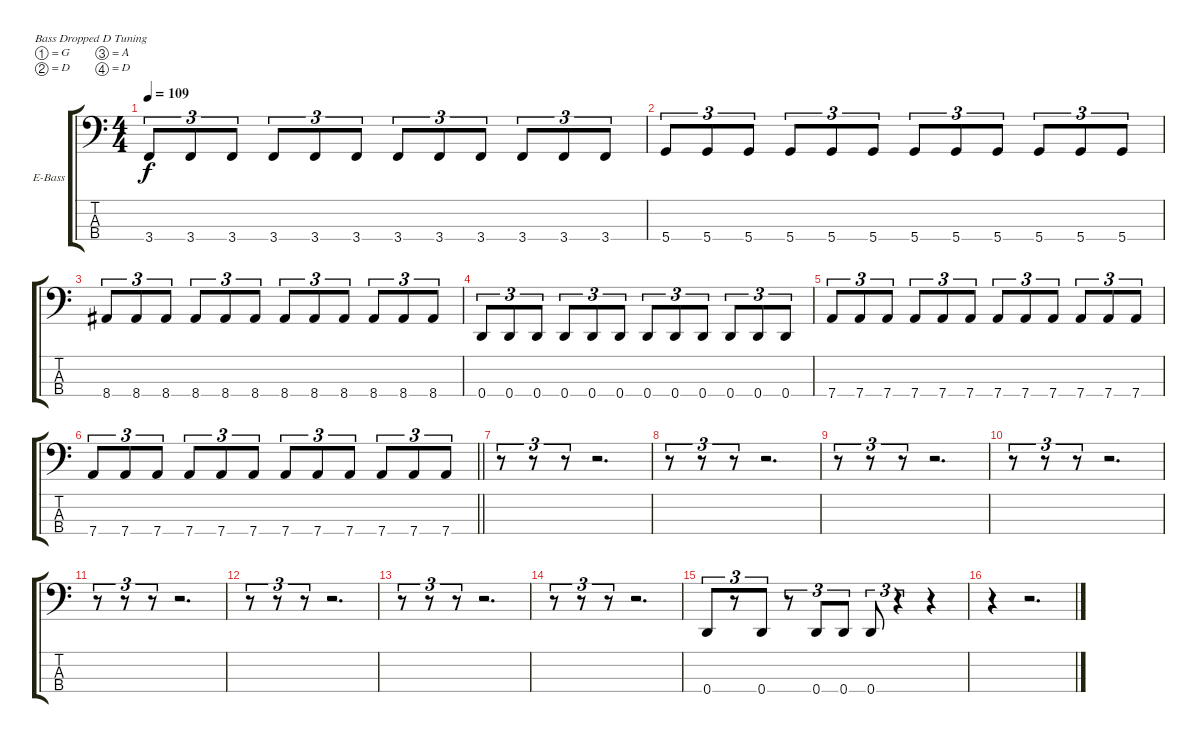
\bracketExtendMode groupsimilarinstruments
\firstSystemTrackNameOrientation horizontal
\otherSystemsTrackNameOrientation horizontal
\track ("Bass guitar (Oliver)" "E-Bass") {instrument electricbassfinger}
\staff {score tabs}
\tuning (G2 D2 A1 D1)
\ts (4 4)
\tempo 109
\clef f4
\ks c
3.4.8{tu (3 2) dy f} 3.4.8{tu (3 2)} 3.4.8{tu (3 2)} 3.4.8{tu (3 2)} 3.4.8{tu (3 2)} 3.4.8{tu (3 2)} 3.4.8{tu (3 2)} 3.4.8{tu (3 2)} 3.4.8{tu (3 2)} 3.4.8{tu (3 2)} 3.4.8{tu (3 2)} 3.4.8{tu (3 2)} |
5.4.8{tu (3 2)} 5.4.8{tu (3 2)} 5.4.8{tu (3 2)} 5.4.8{tu (3 2)} 5.4.8{tu (3 2)} 5.4.8{tu (3 2)} 5.4.8{tu (3 2)} 5.4.8{tu (3 2)} 5.4.8{tu (3 2)} 5.4.8{tu (3 2)} 5.4.8{tu (3 2)} 5.4.8{tu (3 2)} |
8.4.8{tu (3 2)} 8.4.8{tu (3 2)} 8.4.8{tu (3 2)} 8.4.8{tu (3 2)} 8.4.8{tu (3 2)} 8.4.8{tu (3 2)} 8.4.8{tu (3 2)} 8.4.8{tu (3 2)} 8.4.8{tu (3 2)} 8.4.8{tu (3 2)} 8.4.8{tu (3 2)} 8.4.8{tu (3 2)} |
0.4.8{tu (3 2)} 0.4.8{tu (3 2)} 0.4.8{tu (3 2)} 0.4.8{tu (3 2)} 0.4.8{tu (3 2)} 0.4.8{tu (3 2)} 0.4.8{tu (3 2)} 0.4.8{tu (3 2)} 0.4.8{tu (3 2)} 0.4.8{tu (3 2)} 0.4.8{tu (3 2)} 0.4.8{tu (3 2)} |
7.4.8{tu (3 2)} 7.4.8{tu (3 2)} 7.4.8{tu (3 2)} 7.4.8{tu (3 2)} 7.4.8{tu (3 2)} 7.4.8{tu (3 2)} 7.4.8{tu (3 2)} 7.4.8{tu (3 2)} 7.4.8{tu (3 2)} 7.4.8{tu (3 2)} 7.4.8{tu (3 2)} 7.4.8{tu (3 2)} |
\barLineRight lightlight
7.4.8{tu (3 2)} 7.4.8{tu (3 2)} 7.4.8{tu (3 2)} 7.4.8{tu (3 2)} 7.4.8{tu (3 2)} 7.4.8{tu (3 2)} 7.4.8{tu (3 2)} 7.4.8{tu (3 2)} 7.4.8{tu (3 2)} 7.4.8{tu (3 2)} 7.4.8{tu (3 2)} 7.4.8{tu (3 2)} |
r.8{tu (3 2)} r.8{tu (3 2)} r.8{tu (3 2)} r.2{d} |
r.8{tu (3 2)} r.8{tu (3 2)} r.8{tu (3 2)} r.2{d} |
r.8{tu (3 2)} r.8{tu (3 2)} r.8{tu (3 2)} r.2{d} |
r.8{tu (3 2)} r.8{tu (3 2)} r.8{tu (3 2)} r.2{d} |
r.8{tu (3 2)} r.8{tu (3 2)} r.8{tu (3 2)} r.2{d} |
r.8{tu (3 2)} r.8{tu (3 2)} r.8{tu (3 2)} r.2{d} |
r.8{tu (3 2)} r.8{tu (3 2)} r.8{tu (3 2)} r.2{d} |
r.8{tu (3 2)} r.8{tu (3 2)} r.8{tu (3 2)} r.2{d} |
0.4.8{tu (3 2)} r.8{tu (3 2)} 0.4.8{tu (3 2)} r.8{tu (3 2)} 0.4.8{tu (3 2)} 0.4.8{tu (3 2)} 0.4.8{tu (3 2)} r.4{tu (3 2)} r.4 |
r.4 r.2{d}
